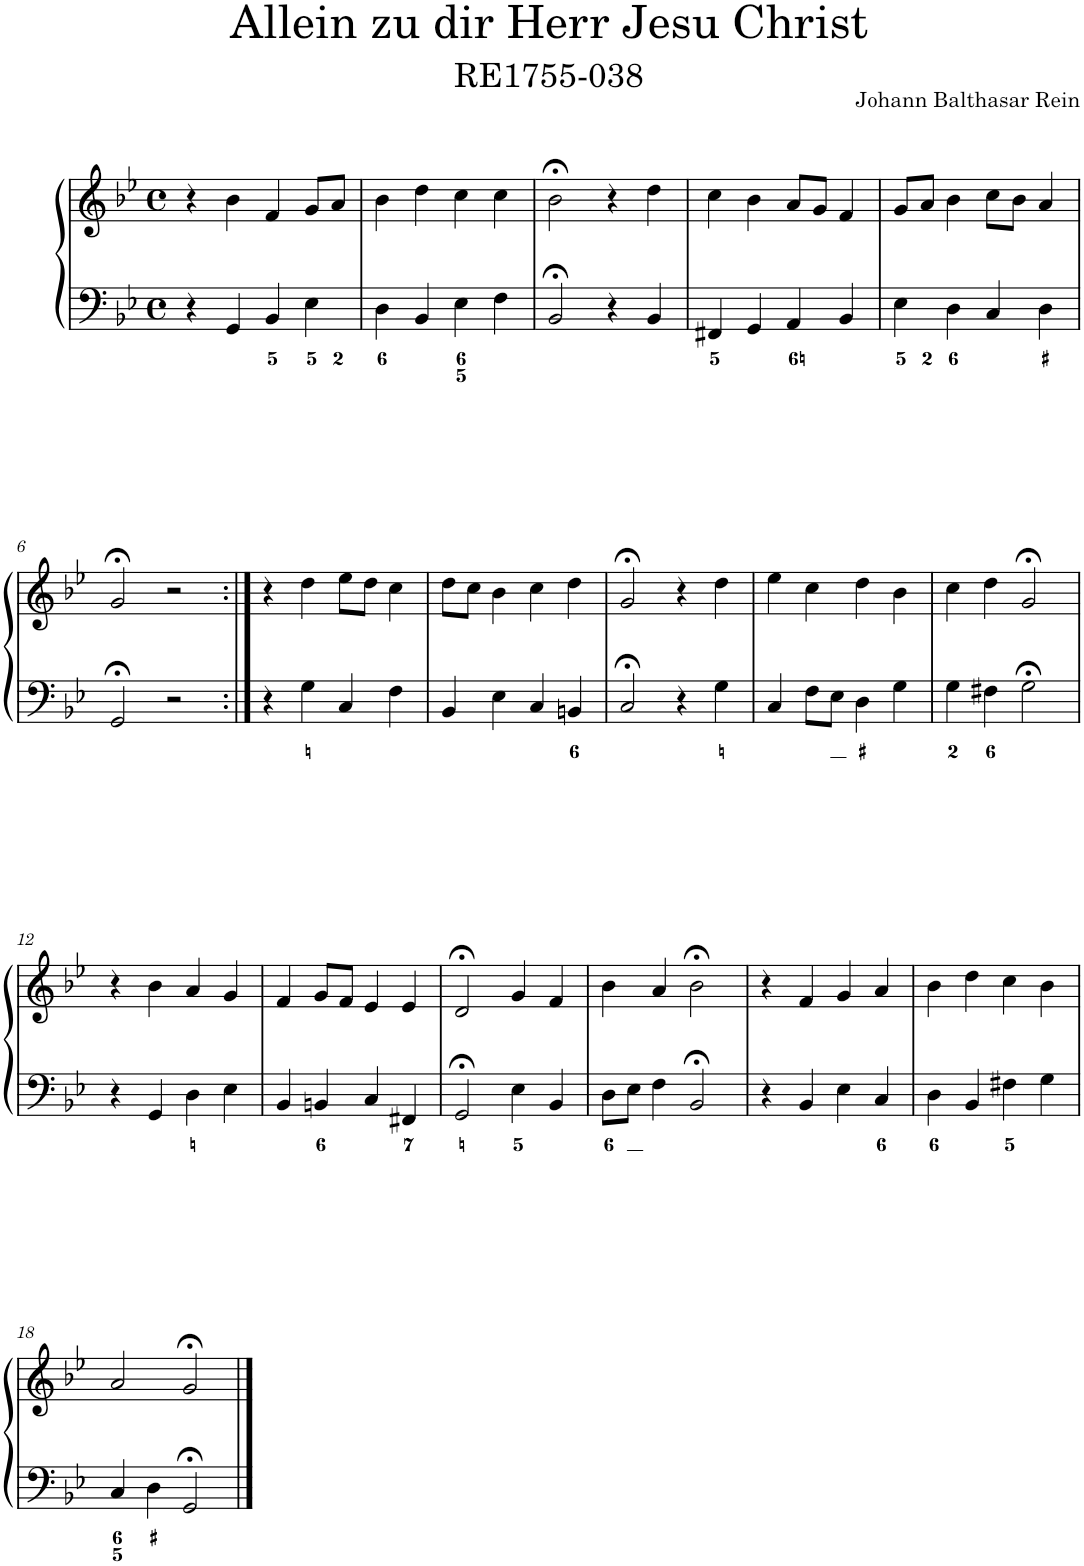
**kern	**kern
*part1	*part1
*staff2	*staff1
*I"Piano	*
*I'Pno.	*
*clefF4	*clefG2
*k[b-e-]	*k[b-e-]
*M4/4	*M4/4
*met(c)	*met(c)
=1	=1
4r	4r
4GG/	4b-\
4BB-/	4f/
4E-\	8g/L
.	8a/J
=2	=2
4D\	4b-\
4BB-/	4dd\
4E-\	4cc\
4F\	4cc\
=3	=3
2BB-;</	2b-;<\
4r	4r
4BB-/	4dd\
=4	=4
4FF#X/	4cc\
4GG/	4b-\
4AA/	8a/L
.	8g/J
4BB-/	4f/
=5	=5
4E-\	8g/L
.	8a/J
4D\	4b-\
4C/	8cc\L
.	8b-\J
4D\	4a/
!!LO:LB:g=z
=6	=6
2GG;</	2g;</
2r	2r
=7:|!	=7:|!
4r	4r
4G\	4dd\
4C/	8ee-\L
.	8dd\J
4F\	4cc\
=8	=8
4BB-/	8dd\L
.	8cc\J
4E-\	4b-\
4C/	4cc\
4BBn/	4dd\
=9	=9
2C;</	2g;</
4r	4r
4G\	4dd\
=10	=10
4C/	4ee-\
8F\L	4cc\
8E-\J	.
4D\	4dd\
4G\	4b-\
=11	=11
4G\	4cc\
4F#X\	4dd\
2G;<\	2g;</
!!LO:LB:g=z
=12	=12
4r	4r
4GG/	4b-\
4D\	4a/
4E-\	4g/
=13	=13
4BB-/	4f/
4BBn/	8g/L
.	8f/J
4C/	4e-/
4FF#X/	4e-/
=14	=14
2GG;</	2d;</
4E-\	4g/
4BB-/	4f/
=15	=15
8D\L	4b-\
8E-\J	.
4F\	4a/
2BB-;</	2b-;<\
=16	=16
4r	4r
4BB-/	4f/
4E-\	4g/
4C/	4a/
=17	=17
4D\	4b-\
4BB-/	4dd\
4F#X\	4cc\
4G\	4b-\
!!LO:LB:g=z
=18	=18
4C/	2a/
4D\	.
2GG;</	2g;</
==	==
*-	*-
